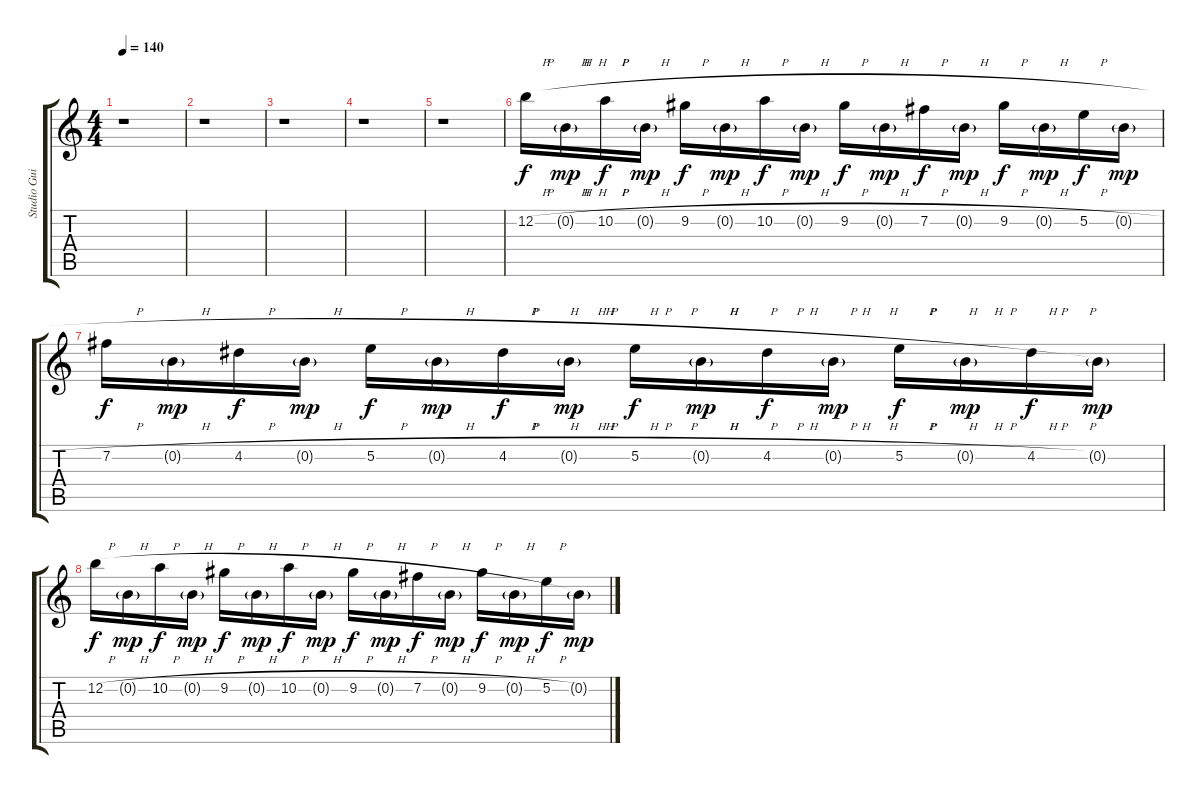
\track ("Studio Guitar" "Studio Gui") {instrument distortionguitar}
\staff {score tabs}
\tuning (E4 B3 G3 D3 A2 E2) {hide}
\ts (4 4)
\tempo 140
\clef g2
\ks c
r.1{dy f} |
r.1 |
r.1 |
r.1 |
r.1 |
12.2{h}.16 0.2{h g}.16{dy mp} 10.2{h}.16{dy f} 0.2{h g}.16{dy mp} 9.2{h}.16{dy f} 0.2{h g}.16{dy mp} 10.2{h}.16{dy f} 0.2{h g}.16{dy mp} 9.2{h}.16{dy f} 0.2{h g}.16{dy mp} 7.2{h}.16{dy f} 0.2{h g}.16{dy mp} 9.2{h}.16{dy f} 0.2{h g}.16{dy mp} 5.2{h}.16{dy f} 0.2{h g}.16{dy mp} |
7.2{h}.16{dy f} 0.2{h g}.16{dy mp} 4.2{h}.16{dy f} 0.2{h g}.16{dy mp} 5.2{h}.16{dy f} 0.2{h g}.16{dy mp} 4.2{h}.16{dy f} 0.2{h g}.16{dy mp} 5.2{h}.16{dy f} 0.2{h g}.16{dy mp} 4.2{h}.16{dy f} 0.2{h g}.16{dy mp} 5.2{h}.16{dy f} 0.2{h g}.16{dy mp} 4.2{h}.16{dy f} 0.2{g}.16{dy mp} |
12.2{h}.16{dy f} 0.2{h g}.16{dy mp} 10.2{h}.16{dy f} 0.2{h g}.16{dy mp} 9.2{h}.16{dy f} 0.2{h g}.16{dy mp} 10.2{h}.16{dy f} 0.2{h g}.16{dy mp} 9.2{h}.16{dy f} 0.2{h g}.16{dy mp} 7.2{h}.16{dy f} 0.2{h g}.16{dy mp} 9.2{h}.16{dy f} 0.2{h g}.16{dy mp} 5.2{h}.16{dy f} 0.2{h g}.16{dy mp}
